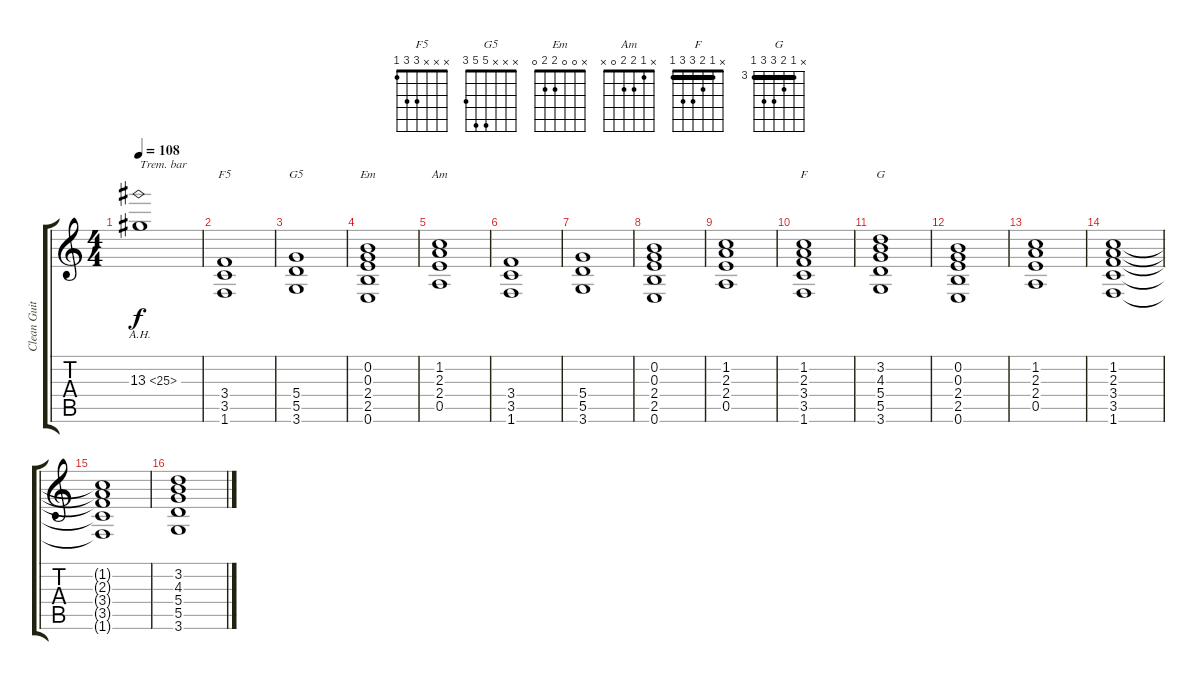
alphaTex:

\track ("Clean Guitar" "Clean Guit") {instrument electricguitarclean}
\staff {score tabs}
\tuning (E4 B3 G3 D3 A2 E2) {hide}
\chord ("F5" x x x 3 3 1)
\chord ("G5" x x x 5 5 3)
\chord ("Em" x 0 0 2 2 0)
\chord ("Am" x 1 2 2 0 x)
\chord ("F" x 1 2 3 3 1) {barre 1}
\chord ("G" x 3 4 5 5 3) {firstfret 3 barre 3}
\ts (4 4)
\tempo 108
\clef g2
\ks c
13.3{ah 12}.1{txt "Trem. bar" dy f} |
(3.4 3.5 1.6).1{ch "F5"} |
(5.4 5.5 3.6).1{ch "G5"} |
(0.2 0.3 2.4 2.5 0.6).1{ch "Em"} |
(1.2 2.3 2.4 0.5).1{ch "Am"} |
(3.4 3.5 1.6).1 |
(5.4 5.5 3.6).1 |
(0.2 0.3 2.4 2.5 0.6).1 |
(1.2 2.3 2.4 0.5).1 |
(1.2 2.3 3.4 3.5 1.6).1{ch "F"} |
(3.2 4.3 5.4 5.5 3.6).1{ch "G"} |
(0.2 0.3 2.4 2.5 0.6).1 |
(1.2 2.3 2.4 0.5).1 |
(1.2 2.3 3.4 3.5 1.6).1 |
(1.2{t} 2.3{t} 3.4{t} 3.5{t} 1.6{t}).1 |
(3.2 4.3 5.4 5.5 3.6).1
